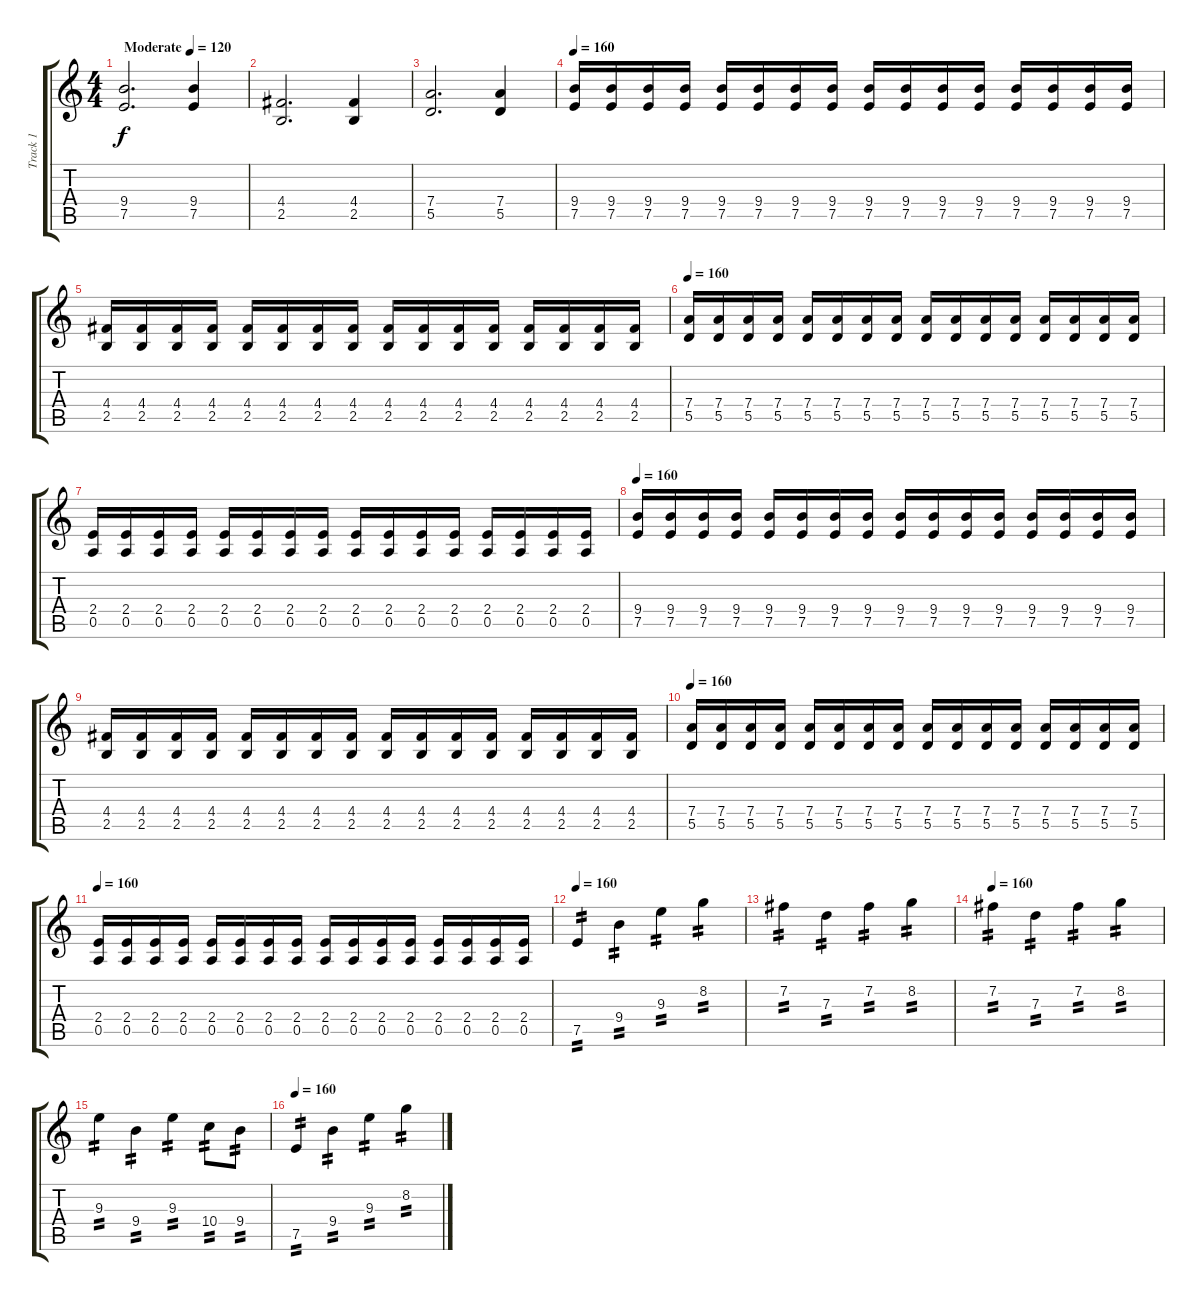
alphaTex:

\track ("Track 1" "Track 1") {instrument distortionguitar}
\staff {score tabs}
\tuning (E4 B3 G3 D3 A2 E2) {hide}
\ts (4 4)
\tempo (120 "Moderate")
\clef g2
\ks c
(9.4 7.5).2{d dy f instrument distortionguitar} (9.4 7.5).4 |
(4.4 2.5).2{d} (4.4 2.5).4 |
(7.4 5.5).2{d} (7.4 5.5).4 |
\tempo 160
(9.4 7.5).16 (9.4 7.5).16 (9.4 7.5).16 (9.4 7.5).16 (9.4 7.5).16 (9.4 7.5).16 (9.4 7.5).16 (9.4 7.5).16 (9.4 7.5).16 (9.4 7.5).16 (9.4 7.5).16 (9.4 7.5).16 (9.4 7.5).16 (9.4 7.5).16 (9.4 7.5).16 (9.4 7.5).16 |
(4.4 2.5).16 (4.4 2.5).16 (4.4 2.5).16 (4.4 2.5).16 (4.4 2.5).16 (4.4 2.5).16 (4.4 2.5).16 (4.4 2.5).16 (4.4 2.5).16 (4.4 2.5).16 (4.4 2.5).16 (4.4 2.5).16 (4.4 2.5).16 (4.4 2.5).16 (4.4 2.5).16 (4.4 2.5).16 |
\tempo 160
(7.4 5.5).16 (7.4 5.5).16 (7.4 5.5).16 (7.4 5.5).16 (7.4 5.5).16 (7.4 5.5).16 (7.4 5.5).16 (7.4 5.5).16 (7.4 5.5).16 (7.4 5.5).16 (7.4 5.5).16 (7.4 5.5).16 (7.4 5.5).16 (7.4 5.5).16 (7.4 5.5).16 (7.4 5.5).16 |
(2.4 0.5).16 (2.4 0.5).16 (2.4 0.5).16 (2.4 0.5).16 (2.4 0.5).16 (2.4 0.5).16 (2.4 0.5).16 (2.4 0.5).16 (2.4 0.5).16 (2.4 0.5).16 (2.4 0.5).16 (2.4 0.5).16 (2.4 0.5).16 (2.4 0.5).16 (2.4 0.5).16 (2.4 0.5).16 |
\tempo 160
(9.4 7.5).16 (9.4 7.5).16 (9.4 7.5).16 (9.4 7.5).16 (9.4 7.5).16 (9.4 7.5).16 (9.4 7.5).16 (9.4 7.5).16 (9.4 7.5).16 (9.4 7.5).16 (9.4 7.5).16 (9.4 7.5).16 (9.4 7.5).16 (9.4 7.5).16 (9.4 7.5).16 (9.4 7.5).16 |
(4.4 2.5).16 (4.4 2.5).16 (4.4 2.5).16 (4.4 2.5).16 (4.4 2.5).16 (4.4 2.5).16 (4.4 2.5).16 (4.4 2.5).16 (4.4 2.5).16 (4.4 2.5).16 (4.4 2.5).16 (4.4 2.5).16 (4.4 2.5).16 (4.4 2.5).16 (4.4 2.5).16 (4.4 2.5).16 |
\tempo 160
(7.4 5.5).16 (7.4 5.5).16 (7.4 5.5).16 (7.4 5.5).16 (7.4 5.5).16 (7.4 5.5).16 (7.4 5.5).16 (7.4 5.5).16 (7.4 5.5).16 (7.4 5.5).16 (7.4 5.5).16 (7.4 5.5).16 (7.4 5.5).16 (7.4 5.5).16 (7.4 5.5).16 (7.4 5.5).16 |
\tempo 160
(2.4 0.5).16 (2.4 0.5).16 (2.4 0.5).16 (2.4 0.5).16 (2.4 0.5).16 (2.4 0.5).16 (2.4 0.5).16 (2.4 0.5).16 (2.4 0.5).16 (2.4 0.5).16 (2.4 0.5).16 (2.4 0.5).16 (2.4 0.5).16 (2.4 0.5).16 (2.4 0.5).16 (2.4 0.5).16 |
\tempo 160
7.5.4{tp 2} 9.4.4{tp 2} 9.3.4{tp 2} 8.2.4{tp 2} |
7.2.4{tp 2} 7.3.4{tp 2} 7.2.4{tp 2} 8.2.4{tp 2} |
\tempo 160
7.2.4{tp 2} 7.3.4{tp 2} 7.2.4{tp 2} 8.2.4{tp 2} |
9.3.4{tp 2} 9.4.4{tp 2} 9.3.4{tp 2} 10.4.8{tp 2} 9.4.8{tp 2} |
\tempo 160
7.5.4{tp 2} 9.4.4{tp 2} 9.3.4{tp 2} 8.2.4{tp 2}
